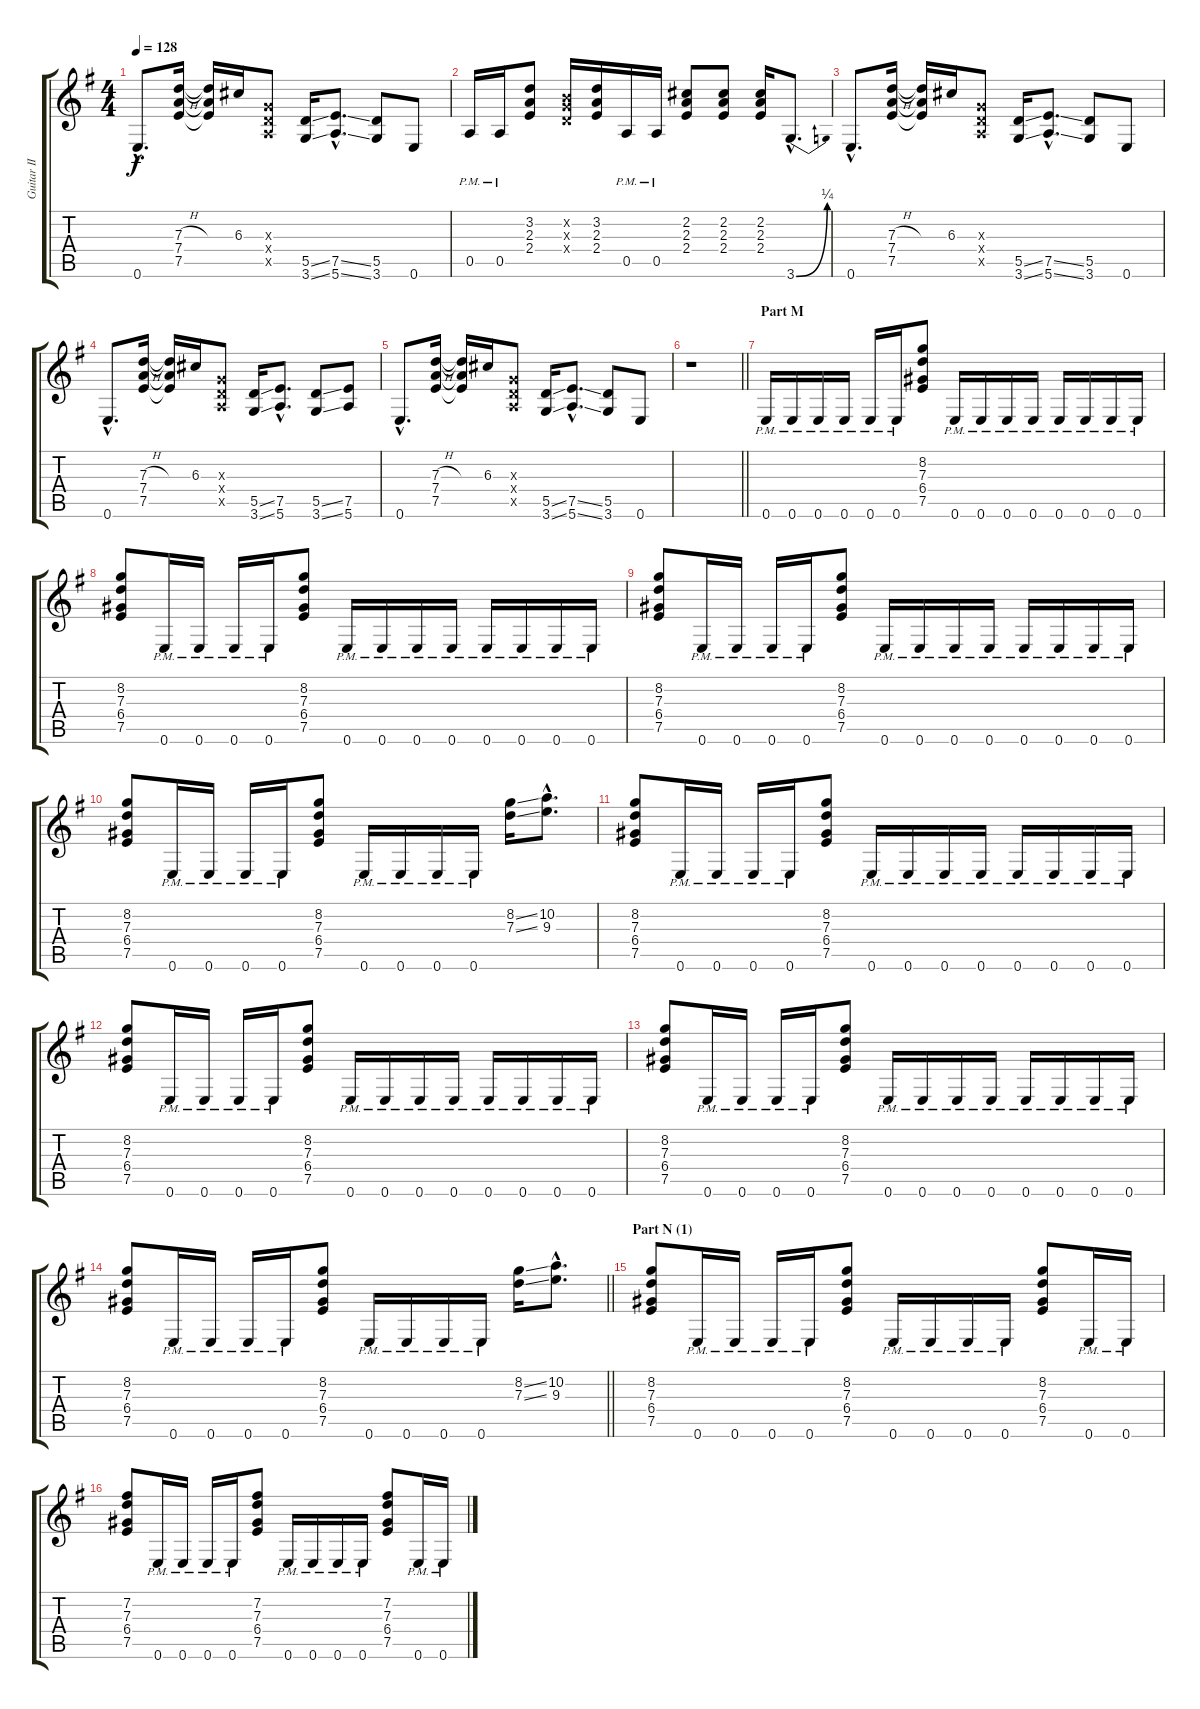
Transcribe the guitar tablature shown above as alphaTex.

\track ("Guitar II (Daita)" "Guitar II ") {instrument distortionguitar}
\staff {score tabs}
\tuning (E4 B3 G3 D3 A2 E2) {hide}
\ts (4 4)
\tempo 128
\clef g2
\ks g
0.6{hac}.8{d dy f} (7.3{h} 7.4 7.5).16 (7.3{t} 7.4{t} 7.5{t}).16 6.3.16 (0.3{x} 0.4{x} 0.5{x}).8 (5.5{ss} 3.6{ss}).16 (7.5{ss hac} 5.6{ss hac}).8{d} (5.5 3.6).8 0.6.8 |
0.5{pm}.16 0.5{pm}.16 (3.2 2.3 2.4).8 (0.2{x} 0.3{x} 0.4{x}).16 (3.2 2.3 2.4).16 0.5{pm}.16 0.5{pm}.16 (2.2 2.3 2.4).8 (2.2 2.3 2.4).8 (2.2 2.3 2.4).16 3.6{be (bend 0 0 60 1) hac}.8{d} |
0.6{hac}.8{d} (7.3{h} 7.4 7.5).16 (7.3{t} 7.4{t} 7.5{t}).16 6.3.16 (0.3{x} 0.4{x} 0.5{x}).8 (5.5{ss} 3.6{ss}).16 (7.5{ss hac} 5.6{ss hac}).8{d} (5.5 3.6).8 0.6.8 |
0.6{hac}.8{d} (7.3{h} 7.4 7.5).16 (7.3{t} 7.4{t} 7.5{t}).16 6.3.16 (0.3{x} 0.4{x} 0.5{x}).8 (5.5{ss} 3.6{ss}).16 (7.5{hac} 5.6{hac}).8{d} (5.5{ss} 3.6{ss}).8 (7.5 5.6).8 |
0.6{hac}.8{d} (7.3{h} 7.4 7.5).16 (7.3{t} 7.4{t} 7.5{t}).16 6.3.16 (0.3{x} 0.4{x} 0.5{x}).8 (5.5{ss} 3.6{ss}).16 (7.5{ss hac} 5.6{ss hac}).8{d} (5.5 3.6).8 0.6.8 |
\barLineRight lightlight
r.1 |
\section ("" "Part M")
0.6{pm}.16 0.6{pm}.16 0.6{pm}.16 0.6{pm}.16 0.6{pm}.16 0.6{pm}.16 (8.2 7.3 6.4 7.5).8 0.6{pm}.16 0.6{pm}.16 0.6{pm}.16 0.6{pm}.16 0.6{pm}.16 0.6{pm}.16 0.6{pm}.16 0.6{pm}.16 |
(8.2 7.3 6.4 7.5).8 0.6{pm}.16 0.6{pm}.16 0.6{pm}.16 0.6{pm}.16 (8.2 7.3 6.4 7.5).8 0.6{pm}.16 0.6{pm}.16 0.6{pm}.16 0.6{pm}.16 0.6{pm}.16 0.6{pm}.16 0.6{pm}.16 0.6{pm}.16 |
(8.2 7.3 6.4 7.5).8 0.6{pm}.16 0.6{pm}.16 0.6{pm}.16 0.6{pm}.16 (8.2 7.3 6.4 7.5).8 0.6{pm}.16 0.6{pm}.16 0.6{pm}.16 0.6{pm}.16 0.6{pm}.16 0.6{pm}.16 0.6{pm}.16 0.6{pm}.16 |
(8.2 7.3 6.4 7.5).8 0.6{pm}.16 0.6{pm}.16 0.6{pm}.16 0.6{pm}.16 (8.2 7.3 6.4 7.5).8 0.6{pm}.16 0.6{pm}.16 0.6{pm}.16 0.6{pm}.16 (8.2{ss} 7.3{ss}).16 (10.2{hac} 9.3{hac}).8{d} |
(8.2 7.3 6.4 7.5).8 0.6{pm}.16 0.6{pm}.16 0.6{pm}.16 0.6{pm}.16 (8.2 7.3 6.4 7.5).8 0.6{pm}.16 0.6{pm}.16 0.6{pm}.16 0.6{pm}.16 0.6{pm}.16 0.6{pm}.16 0.6{pm}.16 0.6{pm}.16 |
(8.2 7.3 6.4 7.5).8 0.6{pm}.16 0.6{pm}.16 0.6{pm}.16 0.6{pm}.16 (8.2 7.3 6.4 7.5).8 0.6{pm}.16 0.6{pm}.16 0.6{pm}.16 0.6{pm}.16 0.6{pm}.16 0.6{pm}.16 0.6{pm}.16 0.6{pm}.16 |
(8.2 7.3 6.4 7.5).8 0.6{pm}.16 0.6{pm}.16 0.6{pm}.16 0.6{pm}.16 (8.2 7.3 6.4 7.5).8 0.6{pm}.16 0.6{pm}.16 0.6{pm}.16 0.6{pm}.16 0.6{pm}.16 0.6{pm}.16 0.6{pm}.16 0.6{pm}.16 |
\barLineRight lightlight
(8.2 7.3 6.4 7.5).8 0.6{pm}.16 0.6{pm}.16 0.6{pm}.16 0.6{pm}.16 (8.2 7.3 6.4 7.5).8 0.6{pm}.16 0.6{pm}.16 0.6{pm}.16 0.6{pm}.16 (8.2{ss} 7.3{ss}).16 (10.2{hac} 9.3{hac}).8{d} |
\section ("" "Part N (1)")
(8.2 7.3 6.4 7.5).8 0.6{pm}.16 0.6{pm}.16 0.6{pm}.16 0.6{pm}.16 (8.2 7.3 6.4 7.5).8 0.6{pm}.16 0.6{pm}.16 0.6{pm}.16 0.6{pm}.16 (8.2 7.3 6.4 7.5).8 0.6{pm}.16 0.6{pm}.16 |
(7.2 7.3 6.4 7.5).8 0.6{pm}.16 0.6{pm}.16 0.6{pm}.16 0.6{pm}.16 (7.2 7.3 6.4 7.5).8 0.6{pm}.16 0.6{pm}.16 0.6{pm}.16 0.6{pm}.16 (7.2 7.3 6.4 7.5).8 0.6{pm}.16 0.6{pm}.16
